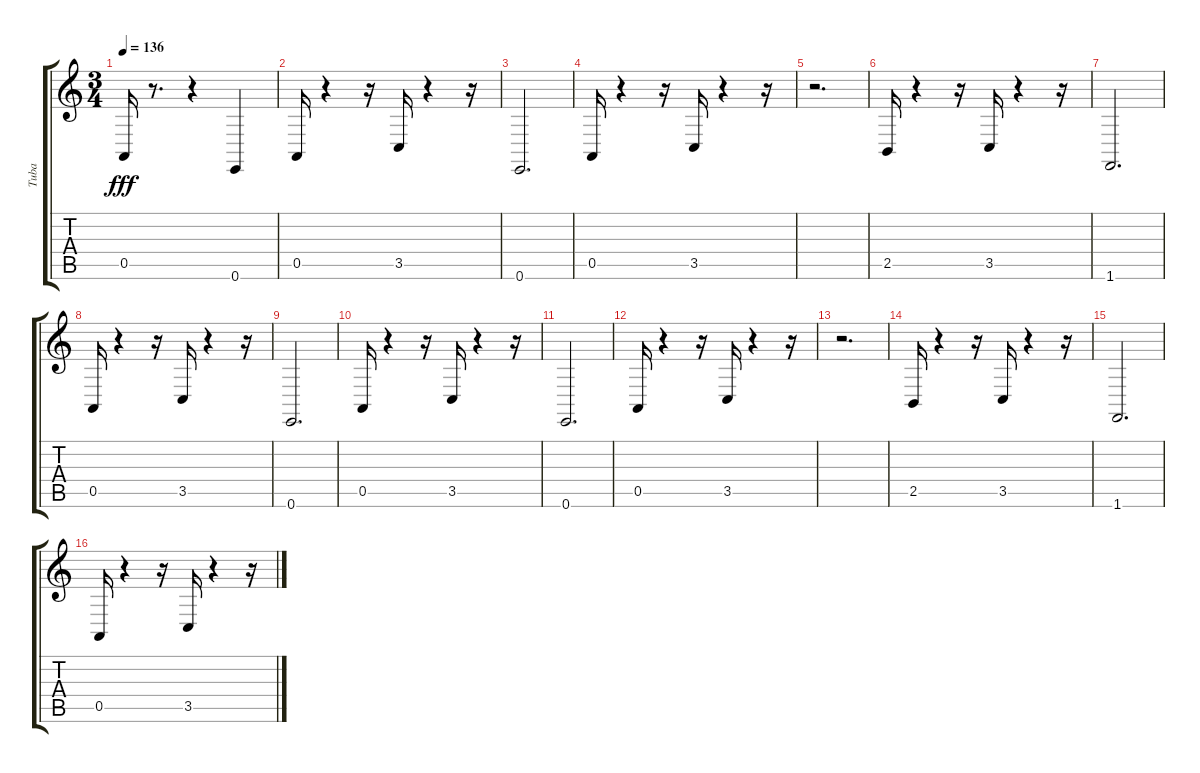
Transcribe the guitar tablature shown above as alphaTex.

\track ("Tuba" "Tuba") {instrument tuba}
\staff {score tabs}
\tuning (E4 B3 G3 D3 A2 E2) {hide}
\ts (3 4)
\tempo 136
\clef g2
\ks c
0.5.16{dy fff} r.8{d} r.4 0.6.4 |
0.5.16 r.4 r.16 3.5.16 r.4 r.16 |
0.6.2{d} |
0.5.16 r.4 r.16 3.5.16 r.4 r.16 |
r.2{d} |
2.5.16 r.4 r.16 3.5.16 r.4 r.16 |
1.6.2{d} |
0.5.16 r.4 r.16 3.5.16 r.4 r.16 |
0.6.2{d} |
0.5.16 r.4 r.16 3.5.16 r.4 r.16 |
0.6.2{d} |
0.5.16 r.4 r.16 3.5.16 r.4 r.16 |
r.2{d} |
2.5.16 r.4 r.16 3.5.16 r.4 r.16 |
1.6.2{d} |
0.5.16 r.4 r.16 3.5.16 r.4 r.16
